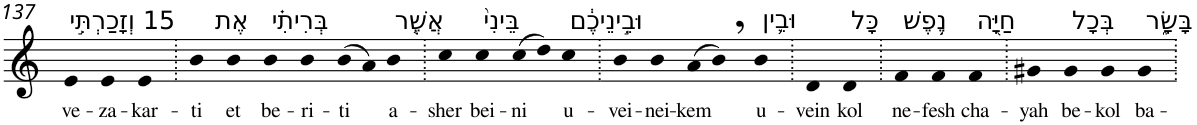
**kern	**text
*part1	*part1
*staff1	*staff1
*I"Piano	*
*I'Pno	*
!!LO:PB:g=z
*clefG2	*
*k[]	*
=137	=137
!LO:TX:a:t=15 וְזָכַרְתִּ֣י	!
!	!LO:LY:b
4e	ve-
!	!LO:LY:b
4e	-za-
!	!LO:LY:b
4e	-kar-
=138.	=138.
!	!LO:LY:b
4b	-ti
!LO:TX:a:t=אֶת	!
!	!LO:LY:b
4b	et
!LO:TX:a:t=בְּרִיתִ֗י	!
!	!LO:LY:b
4b	be-
!	!LO:LY:b
4b	-ri-
!	!LO:LY:b
(>8b	-ti
8a)	.
!LO:TX:a:t=אֲשֶׁ֤ר	!
!	!LO:LY:b
4b	a-
=139.	=139.
!	!LO:LY:b
4cc	-sher
!LO:TX:a:t=בֵּינִי֙	!
!	!LO:LY:b
4cc	bei-
!	!LO:LY:b
(>8cc	-ni
8dd)	.
!LO:TX:a:t=וּבֵ֣ינֵיכֶ֔ם	!
!	!LO:LY:b
4cc	u-
=140.	=140.
!	!LO:LY:b
4b	-vei-
!	!LO:LY:b
4b	-nei-
!	!LO:LY:b
(>8a	-kem
8b,)	.
!LO:TX:a:t=וּבֵ֛ין	!
!	!LO:LY:b
4b	u-
=141.	=141.
!	!LO:LY:b
4d	-vein
!LO:TX:a:t=כָּל	!
!	!LO:LY:b
4d	kol
=142.	=142.
!LO:TX:a:t=נֶ֥פֶשׁ	!
!	!LO:LY:b
4f	ne-
!	!LO:LY:b
4f	-fesh
!LO:TX:a:t=חַיָּ֖ה	!
!	!LO:LY:b
4f	cha-
=143.	=143.
!	!LO:LY:b
4g#X	-yah
!LO:TX:a:t=בְּכָל	!
!	!LO:LY:b
4g#	be-
!	!LO:LY:b
4g#	-kol
!LO:TX:a:t=בָּשָׂ֑ר	!
!	!LO:LY:b
4g#	ba-
=.	=.
*-	*-
